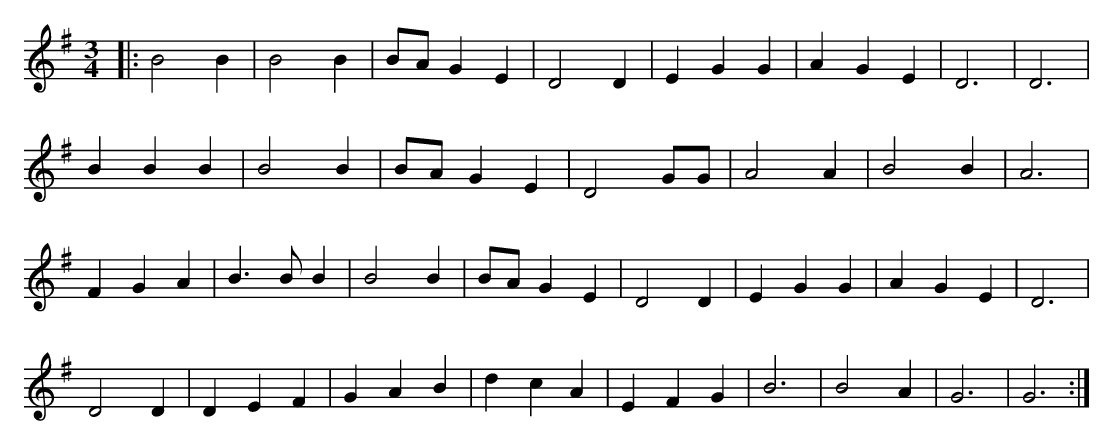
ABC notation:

X:1
M:3/4
K:G
|:B4 B2|B4 B2|BA G2 E2|D4 D2|E2 G2 G2|A2 G2 E2|D6|D6|
B2 B2 B2|B4 B2|BA G2 E2|D4 GG|A4 A2|B4 B2|A6|
F2 G2 A2|B3 B B2|B4 B2|BA G2 E2|D4 D2|E2 G2 G2|A2 G2 E2|D6|
D4 D2|D2 E2 F2|G2 A2 B2|d2 c2 A2|E2 F2 G2|B6|B4 A2|G6|G6:|
